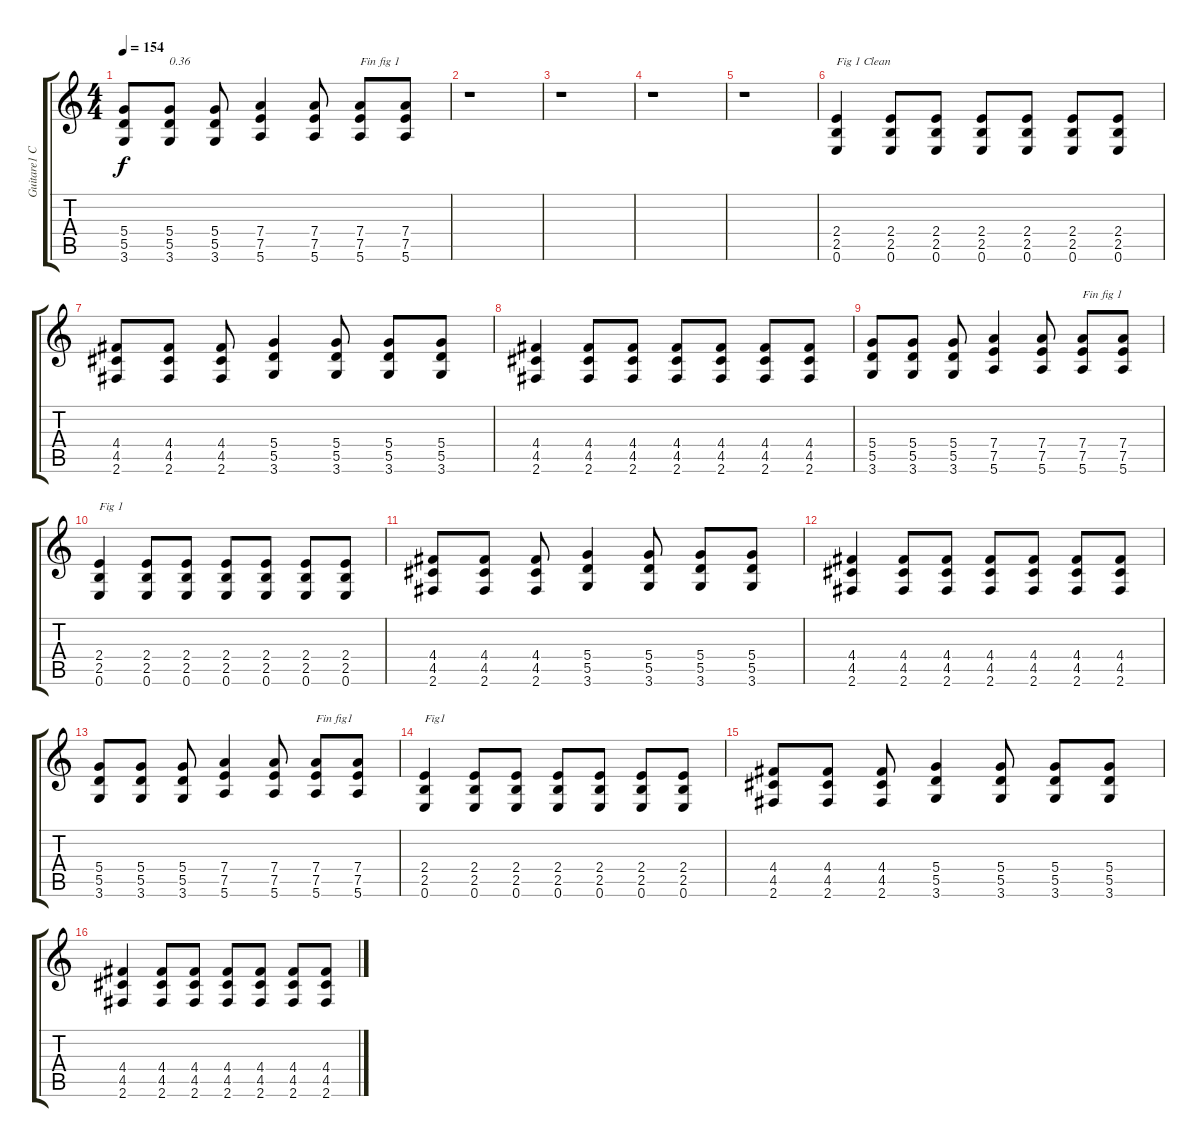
\track ("Guitare1 Clean" "Guitare1 C") {instrument acousticguitarsteel}
\staff {score tabs}
\tuning (E4 B3 G3 D3 A2 E2) {hide}
\ts (4 4)
\tempo 154
\clef g2
\ks c
(5.4 5.5 3.6).8{dy f} (5.4 5.5 3.6).8{txt "0.36"} (5.4 5.5 3.6).8 (7.4 7.5 5.6).4 (7.4 7.5 5.6).8 (7.4 7.5 5.6).8{txt "Fin fig 1"} (7.4 7.5 5.6).8 |
r.1 |
r.1 |
r.1 |
r.1 |
(2.4 2.5 0.6).4{txt "Fig 1 Clean"} (2.4 2.5 0.6).8 (2.4 2.5 0.6).8 (2.4 2.5 0.6).8 (2.4 2.5 0.6).8 (2.4 2.5 0.6).8 (2.4 2.5 0.6).8 |
(4.4 4.5 2.6).8 (4.4 4.5 2.6).8 (4.4 4.5 2.6).8 (5.4 5.5 3.6).4 (5.4 5.5 3.6).8 (5.4 5.5 3.6).8 (5.4 5.5 3.6).8 |
(4.4 4.5 2.6).4 (4.4 4.5 2.6).8 (4.4 4.5 2.6).8 (4.4 4.5 2.6).8 (4.4 4.5 2.6).8 (4.4 4.5 2.6).8 (4.4 4.5 2.6).8 |
(5.4 5.5 3.6).8 (5.4 5.5 3.6).8 (5.4 5.5 3.6).8 (7.4 7.5 5.6).4 (7.4 7.5 5.6).8 (7.4 7.5 5.6).8{txt "Fin fig 1"} (7.4 7.5 5.6).8 |
(2.4 2.5 0.6).4{txt "Fig 1"} (2.4 2.5 0.6).8 (2.4 2.5 0.6).8 (2.4 2.5 0.6).8 (2.4 2.5 0.6).8 (2.4 2.5 0.6).8 (2.4 2.5 0.6).8 |
(4.4 4.5 2.6).8 (4.4 4.5 2.6).8 (4.4 4.5 2.6).8 (5.4 5.5 3.6).4 (5.4 5.5 3.6).8 (5.4 5.5 3.6).8 (5.4 5.5 3.6).8 |
(4.4 4.5 2.6).4 (4.4 4.5 2.6).8 (4.4 4.5 2.6).8 (4.4 4.5 2.6).8 (4.4 4.5 2.6).8 (4.4 4.5 2.6).8 (4.4 4.5 2.6).8 |
(5.4 5.5 3.6).8 (5.4 5.5 3.6).8 (5.4 5.5 3.6).8 (7.4 7.5 5.6).4 (7.4 7.5 5.6).8 (7.4 7.5 5.6).8{txt "Fin fig1"} (7.4 7.5 5.6).8 |
(2.4 2.5 0.6).4{txt "Fig1"} (2.4 2.5 0.6).8 (2.4 2.5 0.6).8 (2.4 2.5 0.6).8 (2.4 2.5 0.6).8 (2.4 2.5 0.6).8 (2.4 2.5 0.6).8 |
(4.4 4.5 2.6).8 (4.4 4.5 2.6).8 (4.4 4.5 2.6).8 (5.4 5.5 3.6).4 (5.4 5.5 3.6).8 (5.4 5.5 3.6).8 (5.4 5.5 3.6).8 |
(4.4 4.5 2.6).4 (4.4 4.5 2.6).8 (4.4 4.5 2.6).8 (4.4 4.5 2.6).8 (4.4 4.5 2.6).8 (4.4 4.5 2.6).8 (4.4 4.5 2.6).8
